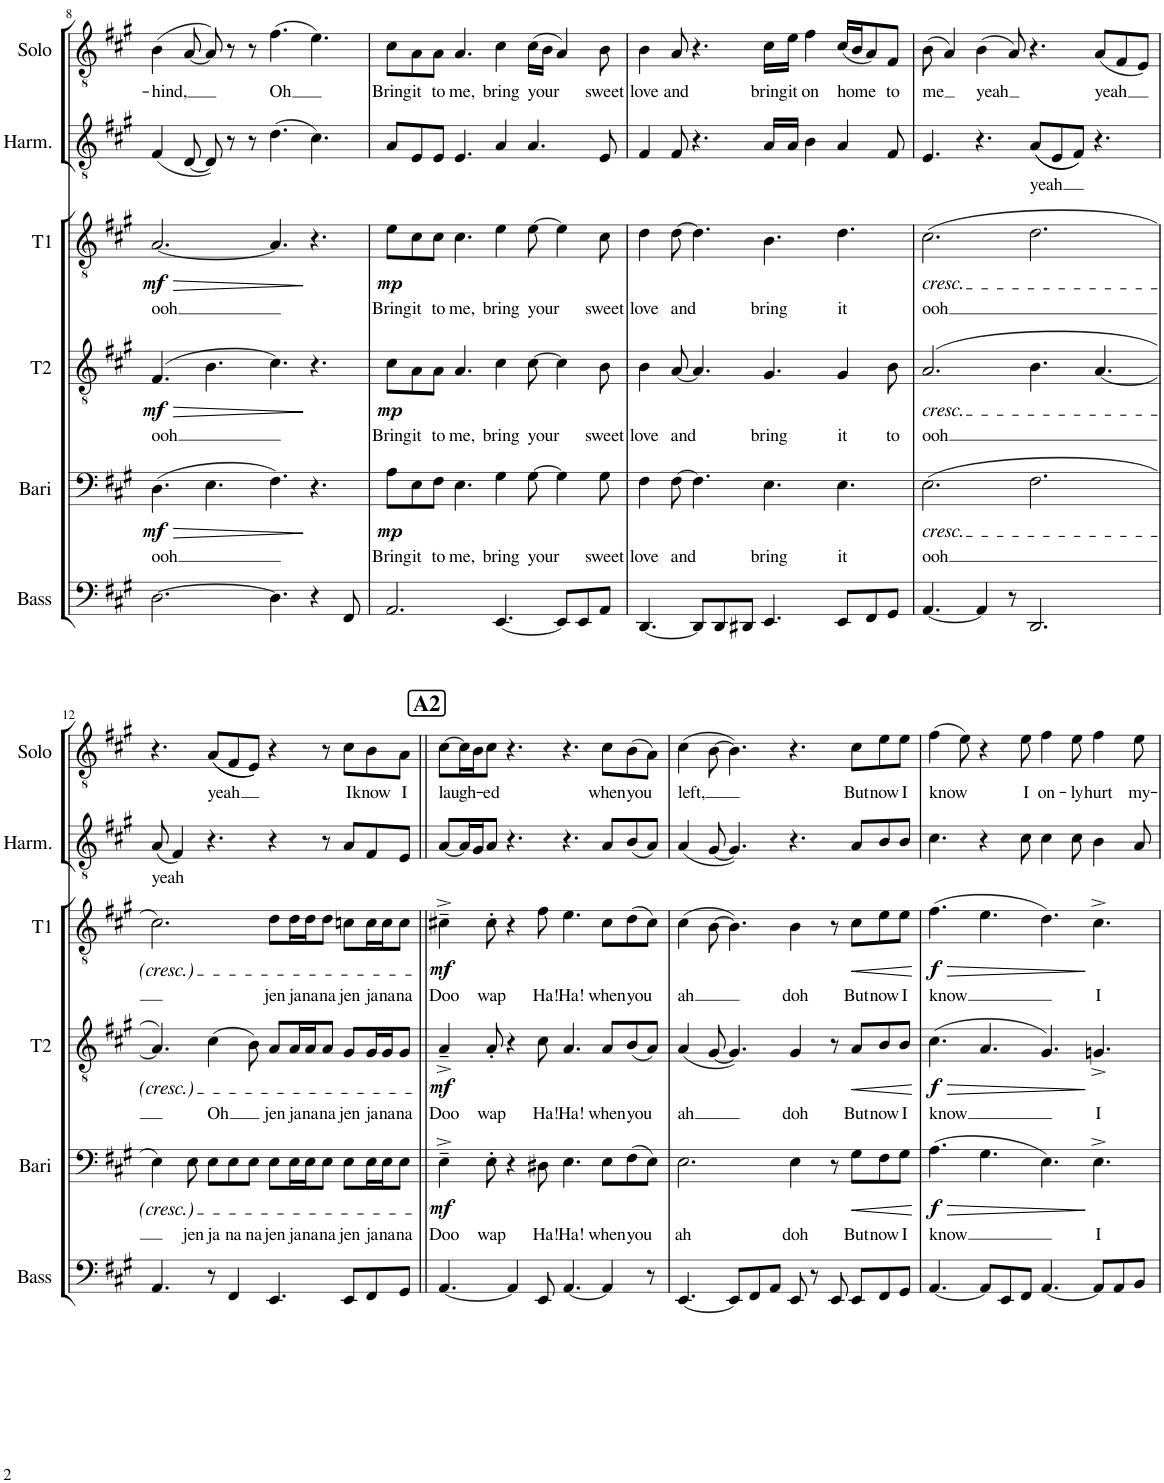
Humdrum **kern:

**kern	**kern	**text	**dynam	**kern	**text	**dynam	**kern	**text	**dynam	**kern	**text	**kern	**text
*part6	*part5	*part5	*part5	*part4	*part4	*part4	*part3	*part3	*part3	*part2	*part2	*part1	*part1
*staff6	*staff5	*staff5	*staff5	*staff4	*staff4	*staff4	*staff3	*staff3	*staff3	*staff2	*staff2	*staff1	*staff1
*I"Bass	*I"Baritone	*	*	*I"Tenor 2	*	*	*I"Tenor 1	*	*	*I"Harmony	*	*I"Solo	*
*I'Bass	*I'Bari	*	*	*I'T2	*	*	*I'T1	*	*	*I'Harm.	*	*I'Solo	*
!!LO:PB:g=z
*clefF4	*clefF4	*	*	*clefGv2	*	*	*clefGv2	*	*	*clefGv2	*	*clefGv2	*
*k[f#c#g#]	*k[f#c#g#]	*	*	*k[f#c#g#]	*	*	*k[f#c#g#]	*	*	*k[f#c#g#]	*	*k[f#c#g#]	*
*M12/8	*M12/8	*	*	*M12/8	*	*	*M12/8	*	*	*M12/8	*	*M12/8	*
=8	=8	=8	=8	=8	=8	=8	=8	=8	=8	=8	=8	=8	=8
!	!	!LO:LY:b	!LO:HP:b	!	!LO:LY:b	!LO:HP:b	!	!LO:LY:b	!LO:HP:b	!	!	!	!LO:LY:b
!	!	!	!LO:DY:n=1:b	!	!	!LO:DY:n=1:b	!	!	!LO:DY:n=1:b	!	!	!	!
[2.D\	(4.D\	ooh	> mf	(4.F#/	ooh	> mf	[2.A/	ooh	> mf	(4F#/	.	(4B\	-hind,
.	.	.	.	.	.	.	.	.	.	[8D/	.	[8A/	.
.	4.E\	.	.	4.B\	.	.	.	.	.	8D/])	.	8A/])	.
.	.	.	.	.	.	.	.	.	.	8r	.	8r	.
.	.	.	.	.	.	.	.	.	.	8r	.	8r	.
!	!	!	!	!	!	!	!	!	!	!	!	!	!LO:LY:b
4.D\]	4.F#\)	.	.	4.c#\)	.	.	4.A/]	.	.	(>4.d\	.	(>4.f#\	Oh
4r	4.r	.	]	4.r	.	]	4.r	.	]	4.c#\)	.	4.e\)	.
8FF#/	.	.	.	.	.	.	.	.	.	.	.	.	.
=9	=9	=9	=9	=9	=9	=9	=9	=9	=9	=9	=9	=9	=9
!	!	!LO:LY:b	!LO:DY:b	!	!LO:LY:b	!LO:DY:b	!	!LO:LY:b	!LO:DY:b	!	!	!	!LO:LY:b
2.AA/	8A\L	Bring	mp	8c#\L	Bring	mp	8e\L	Bring	mp	8A/L	.	8c#\L	Bring
!	!	!LO:LY:b	!	!	!LO:LY:b	!	!	!LO:LY:b	!	!	!	!	!LO:LY:b
.	8E\	it	.	8A\	it	.	8c#\	it	.	8E/	.	8A\	it
!	!	!LO:LY:b	!	!	!LO:LY:b	!	!	!LO:LY:b	!	!	!	!	!LO:LY:b
.	8F#\J	to	.	8A\J	to	.	8c#\J	to	.	8E/J	.	8A\J	to
!	!	!LO:LY:b	!	!	!LO:LY:b	!	!	!LO:LY:b	!	!	!	!	!LO:LY:b
.	4.E\	me,	.	4.A/	me,	.	4.c#\	me,	.	4.E/	.	4.A/	me,
!	!	!LO:LY:b	!	!	!LO:LY:b	!	!	!LO:LY:b	!	!	!	!	!LO:LY:b
[4.EE/	4G#\	bring	.	4c#\	bring	.	4e\	bring	.	4A/	.	4c#\	bring
!	!	!LO:LY:b	!	!	!LO:LY:b	!	!	!LO:LY:b	!	!	!	!	!LO:LY:b
.	[8G#\	your	.	[8c#\	your	.	[8e\	your	.	4.A/	.	(>16c#\LL	your
.	.	.	.	.	.	.	.	.	.	.	.	16B\JJ	.
8EE/L]	4G#\]	.	.	4c#\]	.	.	4e\]	.	.	.	.	4A/)	.
8EE/	.	.	.	.	.	.	.	.	.	.	.	.	.
!	!	!LO:LY:b	!	!	!LO:LY:b	!	!	!LO:LY:b	!	!	!	!	!LO:LY:b
8AA/J	8G#\	sweet	.	8B\	sweet	.	8c#\	sweet	.	8E/	.	8B\	sweet
=10	=10	=10	=10	=10	=10	=10	=10	=10	=10	=10	=10	=10	=10
!	!	!LO:LY:b	!	!	!LO:LY:b	!	!	!LO:LY:b	!	!	!	!	!LO:LY:b
[4.DD/	4F#\	love	.	4B\	love	.	4d\	love	.	4F#/	.	4B\	love
!	!	!LO:LY:b	!	!	!LO:LY:b	!	!	!LO:LY:b	!	!	!	!	!LO:LY:b
.	[8F#\	and	.	[8A/	and	.	[8d\	and	.	8F#/	.	8A/	and
8DD/L]	4.F#\]	.	.	4.A/]	.	.	4.d\]	.	.	4.r	.	4.r	.
8DD/	.	.	.	.	.	.	.	.	.	.	.	.	.
8DD#X/J	.	.	.	.	.	.	.	.	.	.	.	.	.
!	!	!LO:LY:b	!	!	!LO:LY:b	!	!	!LO:LY:b	!	!	!	!	!LO:LY:b
4.EE/	4.E\	bring	.	4.G#/	bring	.	4.B\	bring	.	16A/LL	.	16c#\LL	bring
!	!	!	!	!	!	!	!	!	!	!	!	!	!LO:LY:b
.	.	.	.	.	.	.	.	.	.	16A/JJ	.	16e\JJ	it
!	!	!	!	!	!	!	!	!	!	!	!	!	!LO:LY:b
.	.	.	.	.	.	.	.	.	.	4B\	.	4f#\	on
!	!	!LO:LY:b	!	!	!LO:LY:b	!	!	!LO:LY:b	!	!	!	!	!LO:LY:b
8EE/L	4.E\	it	.	4G#/	it	.	4.d\	it	.	4A/	.	(16c#/LL	home
.	.	.	.	.	.	.	.	.	.	.	.	16B/J	.
8FF#/	.	.	.	.	.	.	.	.	.	.	.	8A/)	.
!	!	!	!	!	!LO:LY:b	!	!	!	!	!	!	!	!LO:LY:b
8GG#/J	.	.	.	8B\	to	.	.	.	.	8F#/	.	8F#/J	to
=11	=11	=11	=11	=11	=11	=11	=11	=11	=11	=11	=11	=11	=11
!	!	!	!	!	!	!	!LO:TX:b:i:t=cresc.	!	!	!	!	!	!
!	!	!	!	!LO:TX:b:i:t=cresc.	!	!	!	!	!	!	!	!	!
!	!LO:TX:b:i:t=cresc.	!	!	!	!	!	!	!	!	!	!	!	!
!	!	!LO:LY:b	!	!	!LO:LY:b	!	!	!LO:LY:b	!	!	!	!	!LO:LY:b
[4.AA/	(2.E\	ooh	.	(2.A/	ooh	.	(2.c#\	ooh	.	4.E/	.	(8B\	me
.	.	.	.	.	.	.	.	.	.	.	.	4A/)	.
!	!	!	!	!	!	!	!	!	!	!	!	!	!LO:LY:b
4AA/]	.	.	.	.	.	.	.	.	.	4.r	.	(4B\	yeah
8r	.	.	.	.	.	.	.	.	.	.	.	8A/)	.
!	!	!	!	!	!	!	!	!	!	!	!LO:LY:b	!	!
2.DD/	2.F#\	.	.	4.B\	.	.	2.d\	.	.	((8A/L	yeah	4.r	.
.	.	.	.	.	.	.	.	.	.	8E/	.	.	.
.	.	.	.	.	.	.	.	.	.	8F#/J))	.	.	.
!	!	!	!	!	!	!	!	!	!	!	!	!	!LO:LY:b
.	.	.	.	[4.A/	.	.	.	.	.	4.r	.	(8A/L	yeah
.	.	.	.	.	.	.	.	.	.	.	.	8F#/	.
.	.	.	.	.	.	.	.	.	.	.	.	8E/J)	.
!!LO:LB:g=z
=12	=12	=12	=12	=12	=12	=12	=12	=12	=12	=12	=12	=12	=12
!	!	!	!	!	!	!	!	!	!	!	!LO:LY:b	!	!
4.AA/	4E\)	.	.	4.A/])	.	.	2.c#\)	.	.	(8A/	yeah	4.r	.
.	.	.	.	.	.	.	.	.	.	4F#/)	.	.	.
!	!	!LO:LY:b	!	!	!	!	!	!	!	!	!	!	!
.	8E\	jen	.	.	.	.	.	.	.	.	.	.	.
!	!	!LO:LY:b	!	!	!LO:LY:b	!	!	!	!	!	!	!	!LO:LY:b
8r	8E\L	ja	.	(4c#\	Oh	.	.	.	.	4.r	.	(<(8A/L	yeah
!	!	!LO:LY:b	!	!	!	!	!	!	!	!	!	!	!
4FF#/	8E\	na	.	.	.	.	.	.	.	.	.	8F#/	.
!	!	!LO:LY:b	!	!	!	!	!	!	!	!	!	!	!
.	8E\J	na	.	8B\)	.	.	.	.	.	.	.	8E/J))	.
!	!	!LO:LY:b	!	!	!LO:LY:b	!	!	!LO:LY:b	!	!	!	!	!
4.EE/	8E\L	jen	.	8A/L	jen	.	8d\L	jen	.	4r	.	4r	.
!	!	!LO:LY:b	!	!	!LO:LY:b	!	!	!LO:LY:b	!	!	!	!	!
.	16E\L	ja	.	16A/L	ja	.	16d\L	ja	.	.	.	.	.
!	!	!LO:LY:b	!	!	!LO:LY:b	!	!	!LO:LY:b	!	!	!	!	!
.	16E\J	na	.	16A/J	na	.	16d\J	na	.	.	.	.	.
!	!	!LO:LY:b	!	!	!LO:LY:b	!	!	!LO:LY:b	!	!	!	!	!
.	8E\J	na	.	8A/J	na	.	8d\J	na	.	8r	.	8r	.
!	!	!LO:LY:b	!	!	!LO:LY:b	!	!	!LO:LY:b	!	!	!	!	!LO:LY:b
8EE/L	8E\L	jen	.	8G#/L	jen	.	8cn\L	jen	.	8A/L	.	8c#\L	I
!	!	!LO:LY:b	!	!	!LO:LY:b	!	!	!LO:LY:b	!	!	!	!	!LO:LY:b
8FF#/	16E\L	ja	.	16G#/L	ja	.	16c\L	ja	.	8F#/	.	8B\	know
!	!	!LO:LY:b	!	!	!LO:LY:b	!	!	!LO:LY:b	!	!	!	!	!
.	16E\J	na	.	16G#/J	na	.	16c\J	na	.	.	.	.	.
!	!	!LO:LY:b	!	!	!LO:LY:b	!	!	!LO:LY:b	!	!	!	!	!LO:LY:b
8GG#/J	8E\J	na	.	8G#/J	na	.	8c\J	na	.	8E/J	.	8A\J	I
!!LO:REH:place=s1:a:B:cj:fs=14:t=A2
=13||	=13||	=13||	=13||	=13||	=13||	=13||	=13||	=13||	=13||	=13||	=13||	=13||	=13||
!	!	!LO:LY:b	!LO:DY:b	!	!LO:LY:b	!LO:DY:b	!	!LO:LY:b	!LO:DY:b	!	!	!	!LO:LY:b
[4.AA/	4E~^\	Doo	mf	4A~^/	Doo	mf	4c#X~^\	Doo	mf	[8A/L	.	[8c#\L	laugh-
.	.	.	.	.	.	.	.	.	.	16A/L]	.	16c#\L]	.
.	.	.	.	.	.	.	.	.	.	16G#/J	.	16B\J	.
!	!	!LO:LY:b	!	!	!LO:LY:b	!	!	!LO:LY:b	!	!	!	!	!LO:LY:b
.	8E'\	wap	.	8A'/	wap	.	8c#'\	wap	.	8A/J	.	8c#\J	-ed
4AA/]	4r	.	.	4r	.	.	4r	.	.	4.r	.	4.r	.
!	!	!LO:LY:b	!	!	!LO:LY:b	!	!	!LO:LY:b	!	!	!	!	!
8EE/	8D#X\	Ha!	.	8c#\	Ha!	.	8f#\	Ha!	.	.	.	.	.
!	!	!LO:LY:b	!	!	!LO:LY:b	!	!	!LO:LY:b	!	!	!	!	!
[4.AA/	4.E\	Ha!	.	4.A/	Ha!	.	4.e\	Ha!	.	4.r	.	4.r	.
!	!	!LO:LY:b	!	!	!LO:LY:b	!	!	!LO:LY:b	!	!	!	!	!LO:LY:b
4AA/]	8E\L	when	.	8A/L	when	.	8c#\L	when	.	8A/L	.	8c#\L	when
!	!	!LO:LY:b	!	!	!LO:LY:b	!	!	!LO:LY:b	!	!	!	!	!LO:LY:b
.	(8F#\	you	.	(8B/	you	.	(8d\	you	.	(8B/	.	(8B\	you
8r	8E\J)	.	.	8A/J)	.	.	8c#\J)	.	.	8A/J)	.	8A\J)	.
=14	=14	=14	=14	=14	=14	=14	=14	=14	=14	=14	=14	=14	=14
!	!	!LO:LY:b	!	!	!LO:LY:b	!	!	!LO:LY:b	!	!	!	!	!LO:LY:b
[4.EE/	2.E\	ah	.	(4A/	ah	.	(4c#\	ah	.	(4A/	.	(4c#\	-left,
.	.	.	.	[8G#/	.	.	[8B\	.	.	[8G#/	.	[8B\	.
8EE/L]	.	.	.	4.G#/])	.	.	4.B\])	.	.	4.G#/])	.	4.B\])	.
8FF#/	.	.	.	.	.	.	.	.	.	.	.	.	.
8AA/J	.	.	.	.	.	.	.	.	.	.	.	.	.
!	!	!LO:LY:b	!	!	!LO:LY:b	!	!	!LO:LY:b	!	!	!	!	!
8EE/	4E\	doh	.	4G#/	doh	.	4B\	doh	.	4.r	.	4.r	.
8r	.	.	.	.	.	.	.	.	.	.	.	.	.
8EE/	8r	.	.	8r	.	.	8r	.	.	.	.	.	.
!	!	!LO:LY:b	!LO:HP:b	!	!LO:LY:b	!LO:HP:b	!	!LO:LY:b	!LO:HP:b	!	!	!	!LO:LY:b
8EE/L	8G#\L	But	<	8A/L	But	<	8c#\L	But	<	8A/L	.	8c#\L	But
!	!	!LO:LY:b	!	!	!LO:LY:b	!	!	!LO:LY:b	!	!	!	!	!LO:LY:b
8FF#/	8F#\	now	.	8B/	now	.	8e\	now	.	8B/	.	8e\	now
!	!	!LO:LY:b	!	!	!LO:LY:b	!	!	!LO:LY:b	!	!	!	!	!LO:LY:b
8GG#/J	8G#\J	I	.	8B/J	I	.	8e\J	I	.	8B/J	.	8e\J	I
.	.	.	[	.	.	[	.	.	[	.	.	.	.
=15	=15	=15	=15	=15	=15	=15	=15	=15	=15	=15	=15	=15	=15
!	!	!LO:LY:b	!LO:HP:b	!	!LO:LY:b	!LO:HP:b	!	!LO:LY:b	!LO:HP:b	!	!	!	!LO:LY:b
!	!	!	!LO:DY:n=1:b	!	!	!LO:DY:n=1:b	!	!	!LO:DY:n=1:b	!	!	!	!
[4.AA/	(4.A\	know	> f	(4.c#\	know	> f	(4.f#\	know	> f	4.c#\	.	(4f#\	know
.	.	.	.	.	.	.	.	.	.	.	.	8e\)	.
8AA/L]	4.G#\	.	.	4.A/	.	.	4.e\	.	.	4r	.	4r	.
8EE/	.	.	.	.	.	.	.	.	.	.	.	.	.
!	!	!	!	!	!	!	!	!	!	!	!	!	!LO:LY:b
8FF#/J	.	.	.	.	.	.	.	.	.	8c#\	.	8e\	I
!	!	!	!	!	!	!	!	!	!	!	!	!	!LO:LY:b
[4.AA/	4.E\)	.	.	4.G#/)	.	.	4.d\)	.	.	4c#\	.	4f#\	on-
!	!	!	!	!	!	!	!	!	!	!	!	!	!LO:LY:b
.	.	.	.	.	.	.	.	.	.	8c#\	.	8e\	-ly
!	!	!LO:LY:b	!	!	!LO:LY:b	!	!	!LO:LY:b	!	!	!	!	!LO:LY:b
8AA/L]	4.E^\	I	]	4.Gn^/	I	]	4.c#^\	I	]	4B\	.	4f#\	hurt
8AA/	.	.	.	.	.	.	.	.	.	.	.	.	.
!	!	!	!	!	!	!	!	!	!	!	!	!	!LO:LY:b
8BB/J	.	.	.	.	.	.	.	.	.	8A/	.	8e\	my-
=	=	=	=	=	=	=	=	=	=	=	=	=	=
*-	*-	*-	*-	*-	*-	*-	*-	*-	*-	*-	*-	*-	*-
